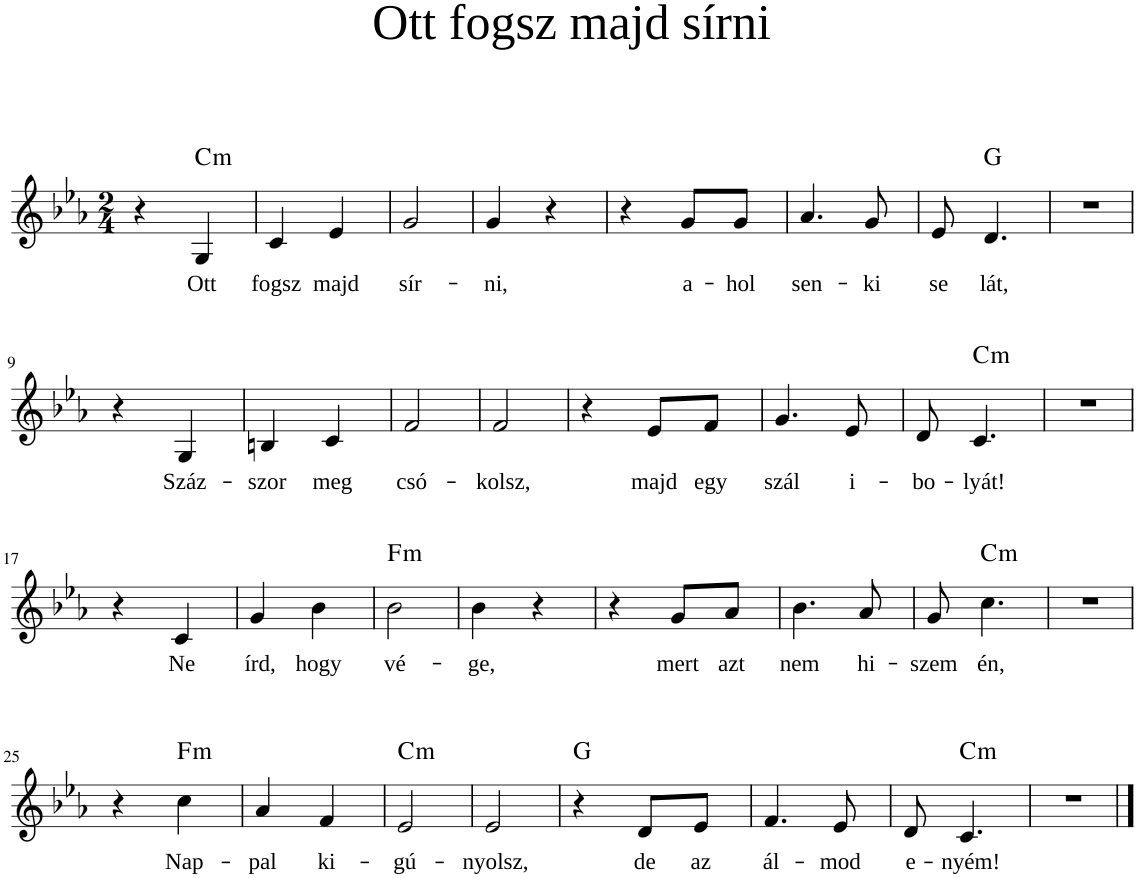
**kern	**text	**harte
*part1	*part1	*part1
*staff1	*staff1	*
*I"Piano	*	*
*I'Pno	*	*
*clefG2	*	*
*k[b-e-a-]	*	*
*M2/4	*	*
=1	=1	=1
4r	.	.
!	!LO:LY:b	!LO:H:kt=m
4G/	Ott	C:min
=2	=2	=2
!	!LO:LY:b	!
4c/	fogsz	.
!	!LO:LY:b	!
4e-/	majd	.
=3	=3	=3
!	!LO:LY:b	!
2g/	sír-	.
=4	=4	=4
!	!LO:LY:b	!
4g/	ni,	.
4r	.	.
=5	=5	=5
4r	.	.
!	!LO:LY:b	!
8g/L	a-	.
!	!LO:LY:b	!
8g/J	hol	.
=6	=6	=6
!	!LO:LY:b	!
4.a-/	sen-	.
!	!LO:LY:b	!
8g/	ki	.
=7	=7	=7
!	!LO:LY:b	!
8e-/	se	.
!	!LO:LY:b	!
4.d/	lát,	G:maj
=8	=8	=8
2r	.	.
!!LO:LB:g=z
=9	=9	=9
4r	.	.
!	!LO:LY:b	!
4G/	Száz-	.
=10	=10	=10
!	!LO:LY:b	!
4Bn/	szor	.
!	!LO:LY:b	!
4c/	meg	.
=11	=11	=11
!	!LO:LY:b	!
2f/	csó-	.
=12	=12	=12
!	!LO:LY:b	!
2f/	kolsz,	.
=13	=13	=13
4r	.	.
!	!LO:LY:b	!
8e-/L	majd	.
!	!LO:LY:b	!
8f/J	egy	.
=14	=14	=14
!	!LO:LY:b	!
4.g/	szál	.
!	!LO:LY:b	!
8e-/	i-	.
=15	=15	=15
!	!LO:LY:b	!
8d/	bo-	.
!	!LO:LY:b	!LO:H:kt=m
4.c/	lyát!	C:min
=16	=16	=16
2r	.	.
!!LO:LB:g=z
=17	=17	=17
4r	.	.
!	!LO:LY:b	!
4c/	Ne	.
=18	=18	=18
!	!LO:LY:b	!
4g/	írd,	.
!	!LO:LY:b	!
4b-\	hogy	.
=19	=19	=19
!	!LO:LY:b	!LO:H:kt=m
2b-\	vé-	F:min
=20	=20	=20
!	!LO:LY:b	!
4b-\	ge,	.
4r	.	.
=21	=21	=21
4r	.	.
!	!LO:LY:b	!
8g/L	mert	.
!	!LO:LY:b	!
8a-/J	azt	.
=22	=22	=22
!	!LO:LY:b	!
4.b-\	nem	.
!	!LO:LY:b	!
8a-/	hi-	.
=23	=23	=23
!	!LO:LY:b	!
8g/	szem	.
!	!LO:LY:b	!LO:H:kt=m
4.cc\	én,	C:min
=24	=24	=24
2r	.	.
!!LO:LB:g=z
=25	=25	=25
4r	.	.
!	!LO:LY:b	!LO:H:kt=m
4cc\	Nap-	F:min
=26	=26	=26
!	!LO:LY:b	!
4a-/	pal	.
!	!LO:LY:b	!
4f/	ki-	.
=27	=27	=27
!	!LO:LY:b	!LO:H:kt=m
2e-/	gú-	C:min
=28	=28	=28
!	!LO:LY:b	!
2e-/	nyolsz,	.
=29	=29	=29
4r	.	G:maj
!	!LO:LY:b	!
8d/L	de	.
!	!LO:LY:b	!
8e-/J	az	.
=30	=30	=30
!	!LO:LY:b	!
4.f/	ál-	.
!	!LO:LY:b	!
8e-/	mod	.
=31	=31	=31
!	!LO:LY:b	!
8d/	e-	.
!	!LO:LY:b	!LO:H:kt=m
4.c/	nyém!	C:min
=32	=32	=32
2r	.	.
==	==	==
*-	*-	*-
